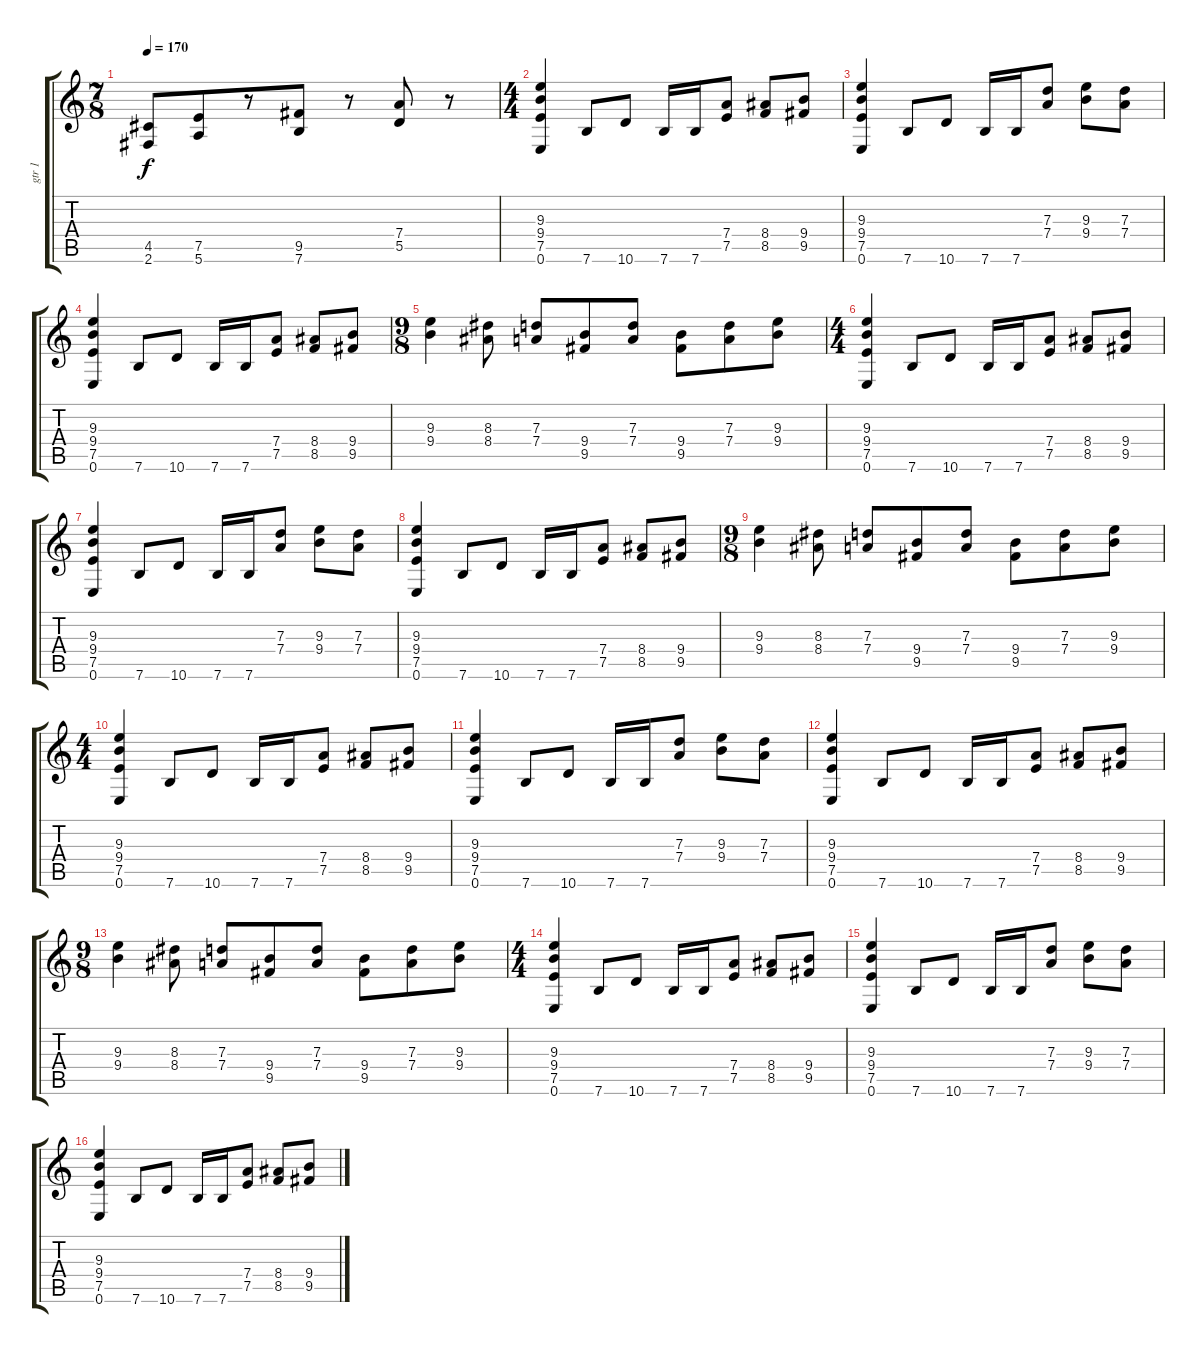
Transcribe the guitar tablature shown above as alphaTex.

\track ("gtr 1" "gtr 1") {instrument distortionguitar}
\staff {score tabs}
\tuning (E4 B3 G3 D3 A2 E2) {hide}
\ts (7 8)
\tempo 170
\clef g2
\ks c
(4.5{t} 2.6{t}).8{dy f} (7.5 5.6).8 r.8 (9.5 7.6).8 r.8 (7.4 5.5).8 r.8 |
\ts (4 4)
(9.3 9.4 7.5 0.6).4 7.6.8 10.6.8 7.6.16 7.6.16 (7.4 7.5).8 (8.4 8.5).8 (9.4 9.5).8 |
(9.3 9.4 7.5 0.6).4 7.6.8 10.6.8 7.6.16 7.6.16 (7.3 7.4).8 (9.3 9.4).8 (7.3 7.4).8 |
(9.3 9.4 7.5 0.6).4 7.6.8 10.6.8 7.6.16 7.6.16 (7.4 7.5).8 (8.4 8.5).8 (9.4 9.5).8 |
\ts (9 8)
(9.3 9.4).4 (8.3 8.4).8 (7.3 7.4).8 (9.4 9.5).8 (7.3 7.4).8 (9.4 9.5).8 (7.3 7.4).8 (9.3 9.4).8 |
\ts (4 4)
(9.3 9.4 7.5 0.6).4 7.6.8 10.6.8 7.6.16 7.6.16 (7.4 7.5).8 (8.4 8.5).8 (9.4 9.5).8 |
(9.3 9.4 7.5 0.6).4 7.6.8 10.6.8 7.6.16 7.6.16 (7.3 7.4).8 (9.3 9.4).8 (7.3 7.4).8 |
(9.3 9.4 7.5 0.6).4 7.6.8 10.6.8 7.6.16 7.6.16 (7.4 7.5).8 (8.4 8.5).8 (9.4 9.5).8 |
\ts (9 8)
(9.3 9.4).4 (8.3 8.4).8 (7.3 7.4).8 (9.4 9.5).8 (7.3 7.4).8 (9.4 9.5).8 (7.3 7.4).8 (9.3 9.4).8 |
\ts (4 4)
(9.3 9.4 7.5 0.6).4 7.6.8 10.6.8 7.6.16 7.6.16 (7.4 7.5).8 (8.4 8.5).8 (9.4 9.5).8 |
(9.3 9.4 7.5 0.6).4 7.6.8 10.6.8 7.6.16 7.6.16 (7.3 7.4).8 (9.3 9.4).8 (7.3 7.4).8 |
(9.3 9.4 7.5 0.6).4 7.6.8 10.6.8 7.6.16 7.6.16 (7.4 7.5).8 (8.4 8.5).8 (9.4 9.5).8 |
\ts (9 8)
(9.3 9.4).4 (8.3 8.4).8 (7.3 7.4).8 (9.4 9.5).8 (7.3 7.4).8 (9.4 9.5).8 (7.3 7.4).8 (9.3 9.4).8 |
\ts (4 4)
(9.3 9.4 7.5 0.6).4 7.6.8 10.6.8 7.6.16 7.6.16 (7.4 7.5).8 (8.4 8.5).8 (9.4 9.5).8 |
(9.3 9.4 7.5 0.6).4 7.6.8 10.6.8 7.6.16 7.6.16 (7.3 7.4).8 (9.3 9.4).8 (7.3 7.4).8 |
(9.3 9.4 7.5 0.6).4 7.6.8 10.6.8 7.6.16 7.6.16 (7.4 7.5).8 (8.4 8.5).8 (9.4 9.5).8
